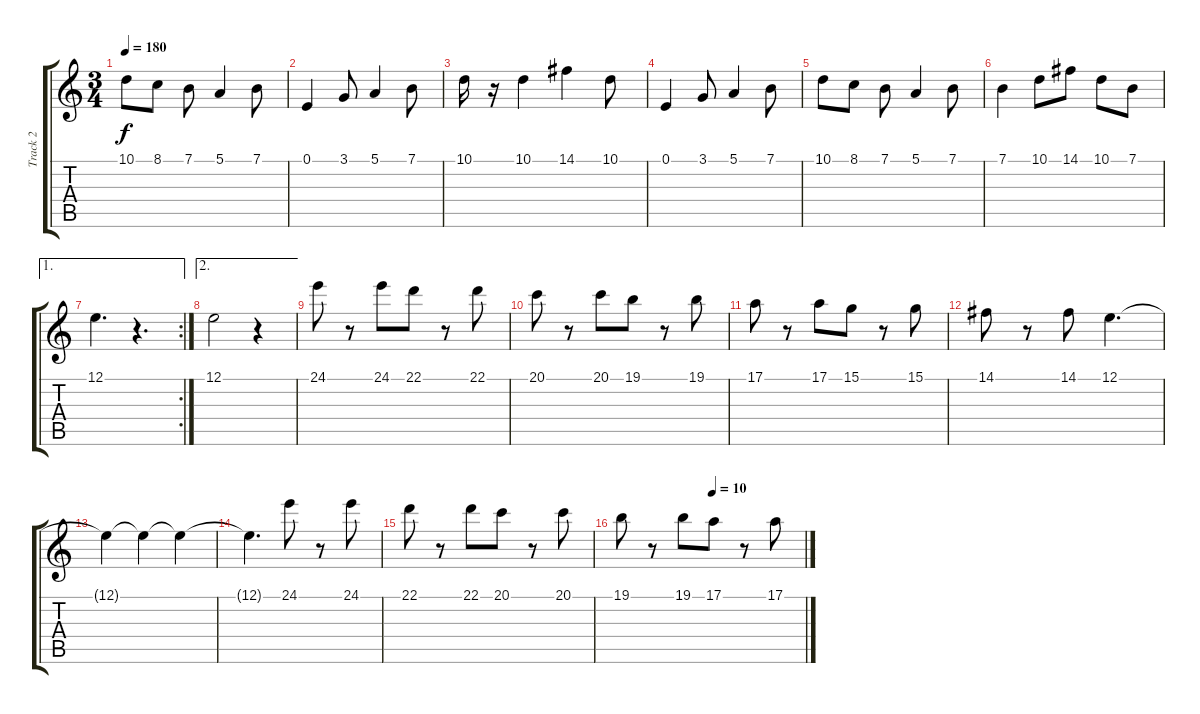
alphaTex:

\track ("Track 2" "Track 2") {instrument flute}
\staff {score tabs}
\tuning (E4 B3 G3 D3 A2 E2) {hide}
\ts (3 4)
\tempo 180
\clef g2
\ks c
10.1.8{dy f} 8.1.8 7.1.8 5.1.4 7.1.8 |
0.1.4 3.1.8 5.1.4 7.1.8 |
10.1.16 r.16 10.1.4 14.1.4 10.1.8 |
0.1.4 3.1.8 5.1.4 7.1.8 |
10.1.8 8.1.8 7.1.8 5.1.4 7.1.8 |
7.1.4 10.1.8 14.1.8 10.1.8 7.1.8 |
\ae 1
\rc 2
12.1.4{d} r.4{d} |
\ae 2
12.1.2 r.4 |
24.1.8 r.8 24.1.8 22.1.8 r.8 22.1.8 |
20.1.8 r.8 20.1.8 19.1.8 r.8 19.1.8 |
17.1.8 r.8 17.1.8 15.1.8 r.8 15.1.8 |
14.1.8 r.8 14.1.8 12.1.4{d} |
12.1{t}.4 12.1{t}.4 12.1{t}.4 |
12.1{t}.4{d} 24.1.8 r.8 24.1.8 |
22.1.8 r.8 22.1.8 20.1.8 r.8 20.1.8 |
\tempo (10 0.5)
19.1.8 r.8 19.1.8 17.1.8 r.8 17.1.8
